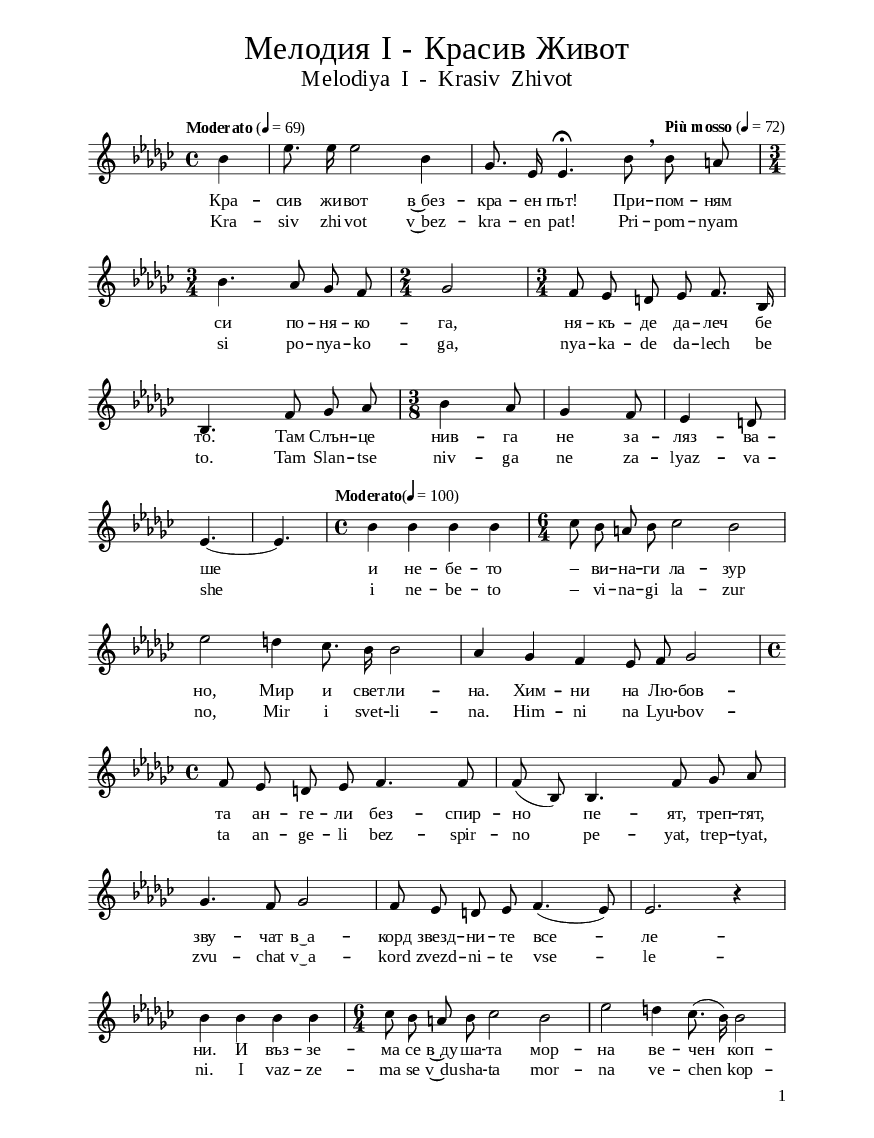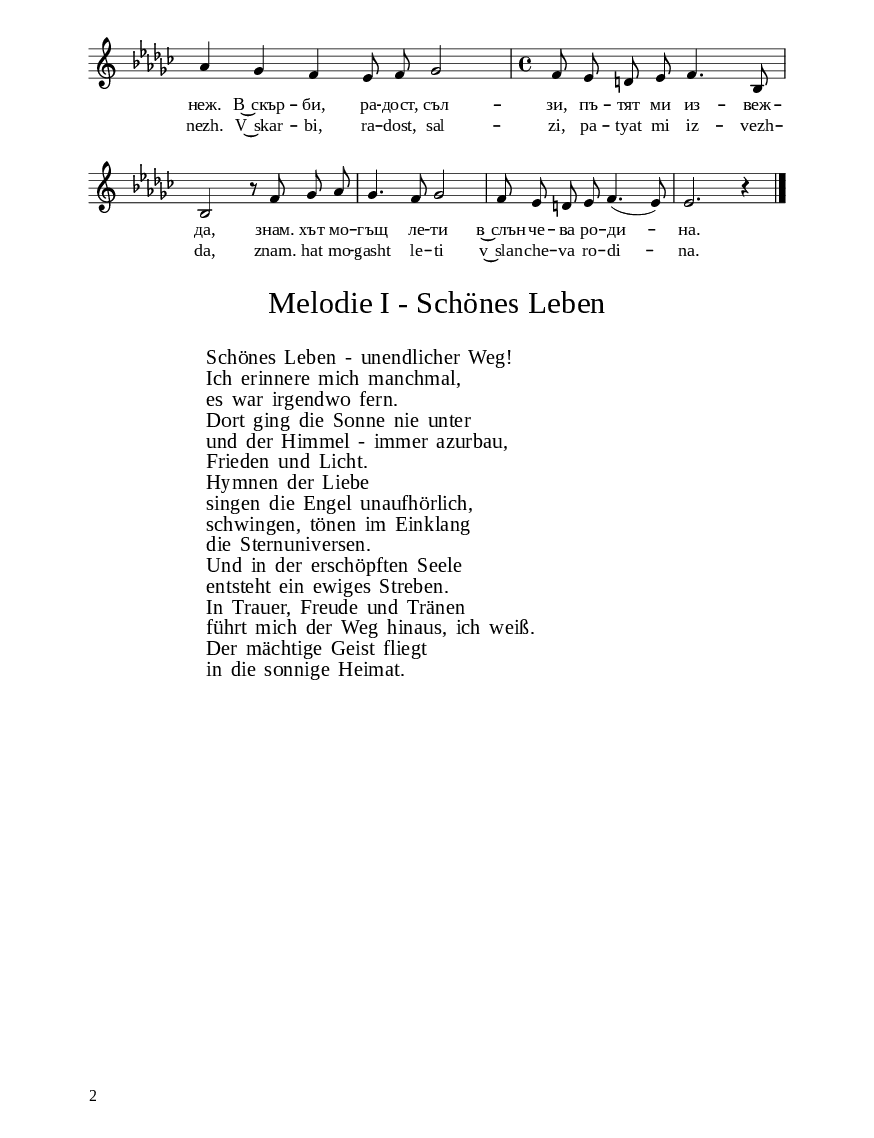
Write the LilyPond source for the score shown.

\version "2.20.0"

\paper {
  #(set-paper-size "a5")
}

\bookpart {
  \paper {
    print-all-headers = ##t
    print-page-number = ##t
    print-first-page-number = ##t

    % put page numbers on the bottom
    oddHeaderMarkup = \markup ""
    evenHeaderMarkup = \markup ""
    oddFooterMarkup = \markup
    \fill-line {
      ""
      \on-the-fly #print-page-number-check-first \fromproperty #'page:page-number-string
    }
    evenFooterMarkup = \markup
    \fill-line {
      \on-the-fly #print-page-number-check-first \fromproperty #'page:page-number-string
      ""
    }

    left-margin = 1.5\cm
    right-margin = 1.5\cm
    top-margin = 1.6\cm
    bottom-margin = 1.2\cm
    ragged-bottom = ##t % do not spread the staves to fill the whole vertical space

    % change lyrics and titles font (affects notes also)
    fonts =
    #(make-pango-font-tree
      "Times New Roman"
      "DejaVu Sans"
      "DejaVu Sans Mono"
      (/ (* staff-height pt) 3.6))

    % change distance between staves
    system-system-spacing =
    #'((basic-distance . 12)
       (minimum-distance . 6)
       (padding . 1)
       (stretchability . 12))
  }

  \header {
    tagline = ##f
  }

  \score{
    \layout {
      indent = 0.0\cm % remove first line indentation
      %ragged-last = ##t % do not spread last line to fill the whole space
      \context {
        \Score
        \omit BarNumber %remove bar numbers
      } % context

      \context {
        % change staff size
        \Staff
        fontSize = #+0 % affects notes size only
        \override StaffSymbol #'staff-space = #(magstep -3)
        \override StaffSymbol #'thickness = #0.5
        \override BarLine #'hair-thickness = #1
        %\override StaffSymbol #'ledger-line-thickness = #'(0 . 0)
      }

      \context {
        % adjust space between staff and lyrics and between the two lyric lines
        \Lyrics
        \override VerticalAxisGroup.nonstaff-relatedstaff-spacing = #'((basic-distance . 4.5))
        \override VerticalAxisGroup.nonstaff-nonstaff-spacing = #'((minimum-distance . 2))
      }
    } % layout

    \new Voice \absolute {
      \clef treble
      \key ges \major
      \time 4/4
      \tempo \markup {
        % make tempo note smaller
        \concat {
          "Moderato " \normal-text { "(" }
          \teeny \general-align #Y #DOWN \note #"4" #0.8
          \normal-text { " = 69)" }
        }
      }
      \autoBeamOff
      \partial 4
      bes'4 | % 1
      es''8.  es''16  es''2  bes'4 | % 2
      ges'8.  es'16  es'4. ^\fermata  bes'8 \breathe
      \tempo \markup {
        % make tempo note smaller
        \concat {
          "Più mosso " \normal-text { "(" }
          \teeny \general-align #Y #DOWN \note #"4" #0.8
          \normal-text { " = 72)" }
        }
      }
      bes'8
      a'8 \break | % 3
      \time 3/4  | % 3
      bes'4.  as'8  ges'8  f'8 | % 4
      \time 2/4  | % 4
      ges'2 | % 5
      \time 3/4  | % 5
      f'8  es'8  d'8  es'8  f'8.
      bes16 \break | % 6
      bes4.  f'8  ges'8  as'8 | % 7
      \time 3/8  | % 7
      bes'4  as'8 | % 8
      ges'4  f'8 | % 9
      es'4  d'8 \break |
      es'4. ~  | % 11
      es'4.  | % 12
      \time 4/4  | % 12
      \tempo \markup {
        % make tempo note smaller
        \concat {
          "Moderato" \normal-text { "(" }
          \teeny \general-align #Y #DOWN \note #"4" #0.8
          \normal-text { " = 100)" }
        }
      } | % 12
      bes'4  bes'4  bes'4  bes'4 | % 13
      \time 6/4  | % 13
      ces''8  bes'8  a'8  bes'8
      ces''2  bes'2 \break | % 14
      es''2  d''4  ces''8.  bes'16
      bes'2 | % 15
      as'4  ges'4  f'4  es'8  f'8
      ges'2 \break | % 16
      \time 4/4  | % 16
      f'8  es'8  d'8  es'8  f'4.
      f'8 | % 17
      f'8 (  bes8 )  bes4.  f'8  ges'8
      as'8 \break | % 18
      ges'4.  f'8  ges'2 | % 19
      f'8  es'8  d'8  es'8  f'4. (
      es'8 ) |
      es'2. r4 \break | % 21
      bes'4  bes'4  bes'4  bes'4 | % 22
      \time 6/4  | % 22
      ces''8  bes'8  a'8  bes'8
      ces''2  bes'2 | % 23
      es''2  d''4  ces''8. (  bes'16
      )  bes'2 \break | % 24
      as'4  ges'4  f'4  es'8  f'8
      ges'2 | % 25
      \time 4/4  | % 25
      f'8  es'8  d'8  es'8  f'4.
      bes8 \break | % 26
      bes2 r8  f'8  ges'8  as'8 | % 27
      ges'4.  f'8  ges'2 | % 28
      f'8  es'8  d'8  es'8  f'4. (
      es'8 ) | % 29
      es'2. r4 \bar "|."
    }

    \addlyrics {
      Кра -- сив жи -- вот в~без -- кра --
      ен път! При -- пом -- ням си по --
      ня -- ко -- га, ня -- къ -- де да --
      леч бе то. Там Слън -- це нив --
      га не за -- ляз -- ва -- ше  и
      не -- бе -- то – ви -- на -- ги ла --
      зур но, Мир и свет -- ли -- на.
      Хим -- ни на Лю -- бов -- та ан --
      ге -- ли без -- спир -- но пе --
      ят, треп -- тят, зву -- чат в‿а --
      корд звезд -- ни -- те все -- ле
      -- ни. И въз -- зе -- ма се
      в~ду -- ша -- та мор -- на ве --
      чен коп -- неж. В~скър -- би,
      ра -- дост, съл -- зи, пъ -- тят ми
      из -- веж -- да, знам.  хът мо --
      гъщ ле -- ти в~слън -- че -- ва ро
      -- ди  -- на.}
      \addlyrics {
        Kra -- siv zhi -- vot v~bez -- kra --
        en pat! Pri -- pom -- nyam si po --
        nya -- ko -- ga, nya -- ka -- de da --
        lech be to. Tam Slan -- tse niv --
        ga ne za -- lyaz -- va -- she  i
        ne -- be -- to – vi -- na -- gi la --
        zur no, Mir i svet -- li -- na.
        Him -- ni na Lyu -- bov -- ta an --
        ge -- li bez -- spir -- no pe --
        yat, trep -- tyat, zvu -- chat v‿a --
        kord zvezd -- ni -- te vse -- le
        -- ni. I vaz -- ze -- ma se
        v~du -- sha -- ta mor -- na ve --
        chen kop -- nezh. V~skar -- bi,
        ra -- dost, sal -- zi, pa -- tyat mi
        iz -- vezh -- da, znam.  hat mo --
        gasht le -- ti v~slan -- che -- va ro
        -- di  -- na.}

        \header {
          title = \markup \column \normal-text \fontsize #2.5 {
            \center-align
            \line { Мелодия I - Красив Живот }
            \vspace #-0.6
            \center-align
            \line \fontsize #-3 { Melodiya I - Krasiv Zhivot }
            \vspace #-0.8
            \center-align
            \line \fontsize #-3 { " " }
          }
        }

        \midi{}

      } % score



      % include foreign translation(s) of the song
      \version "2.20.0"

\markup \fill-line { \fontsize #6 "Melodie I - Schönes Leben" }
\markup \null
\markup \null
\markup \fontsize #+2.5 {
  \hspace #10
  \override #'(baseline-skip . 2)

  \column {
    \line { " " }

\line { " "Schönes Leben - unendlicher Weg!}

\line { " "Ich erinnere mich manchmal,}

\line { " "es war irgendwo fern.}

\line { " "Dort ging die Sonne nie unter }

\line { " "und der Himmel - immer azurbau,}

\line { " "Frieden und Licht.}

\line { " "Hymnen der Liebe}

\line { " "singen die Engel unaufhörlich,}

\line { " "schwingen, tönen im Einklang }

\line { " "die Sternuniversen. }


\line { " "Und in der erschöpften Seele}

\line { " "entsteht ein ewiges Streben.}

\line { " "In Trauer, Freude und Tränen}

\line { " "führt mich der Weg hinaus, ich weiß.}

\line { " "Der mächtige Geist fliegt}

\line { " "in die sonnige Heimat.}

  }
}


    } % bookpart
